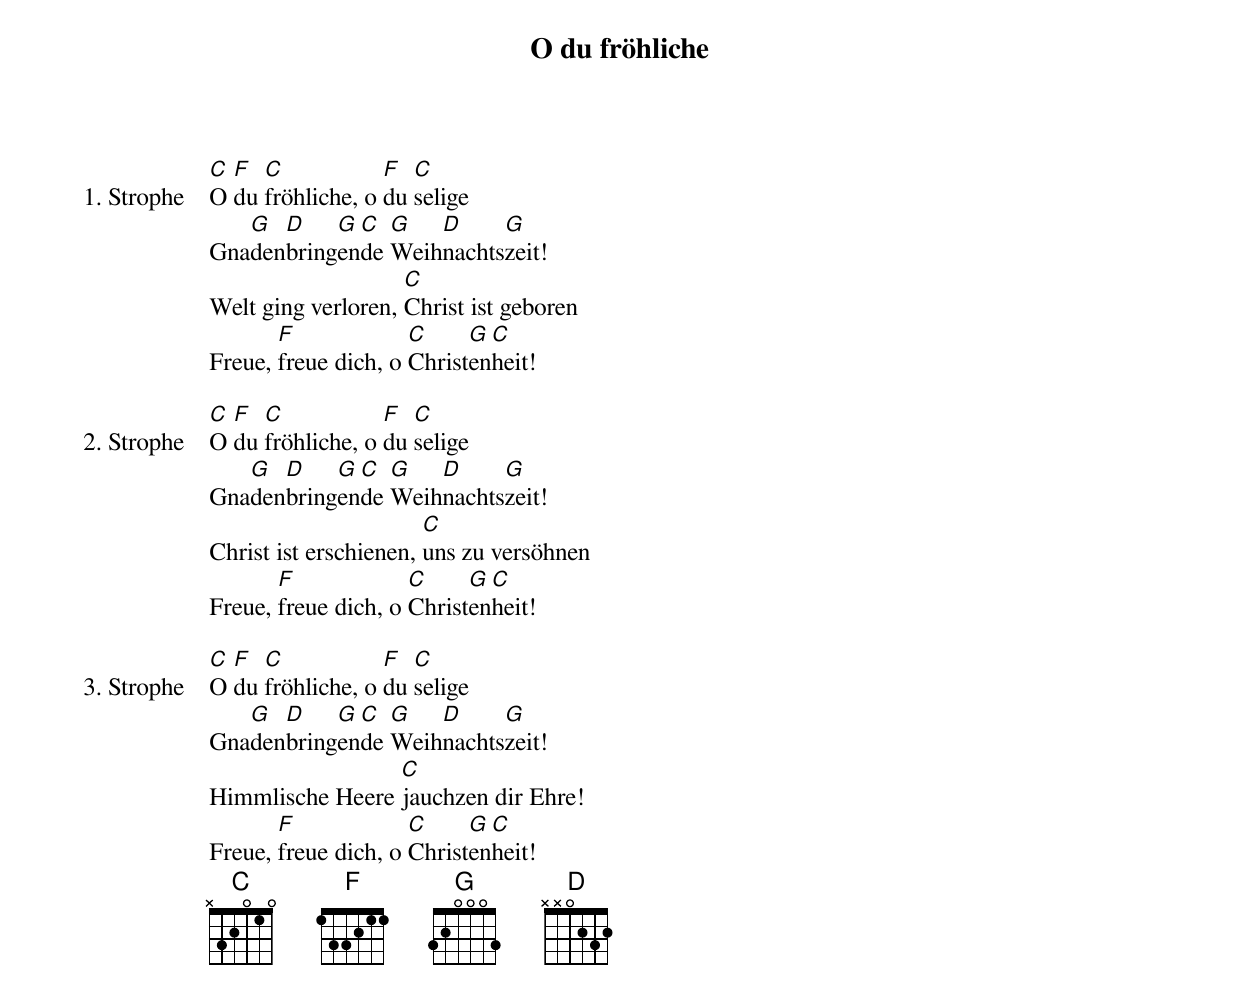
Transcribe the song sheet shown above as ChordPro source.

{title: O du fröhliche}
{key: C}

{sov: 1. Strophe}
[C]O [F]du [C]fröhliche, o [F]du [C]selige
Gna[G]den[D]bring[G]en[C]de [G]Weih[D]nachts[G]zeit!
Welt ging verloren, [C]Christ ist geboren
Freue, [F]freue dich, o [C]Christ[G]en[C]heit!
{eov}

{sov: 2. Strophe}
[C]O [F]du [C]fröhliche, o [F]du [C]selige
Gna[G]den[D]bring[G]en[C]de [G]Weih[D]nachts[G]zeit!
Christ ist erschienen, [C]uns zu versöhnen
Freue, [F]freue dich, o [C]Christ[G]en[C]heit!
{eov}

{sov: 3. Strophe}
[C]O [F]du [C]fröhliche, o [F]du [C]selige
Gna[G]den[D]bring[G]en[C]de [G]Weih[D]nachts[G]zeit!
Himmlische Heere [C]jauchzen dir Ehre!
Freue, [F]freue dich, o [C]Christ[G]en[C]heit!
{eov}
